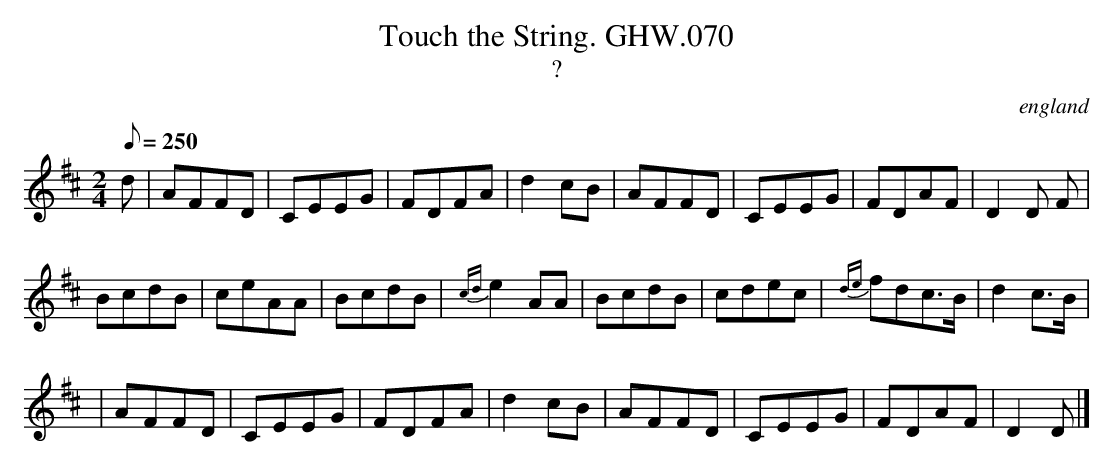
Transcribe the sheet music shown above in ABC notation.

X:1
T:Touch the String. GHW.070
T:?
O:england
M:2/4
L:1/8
Q:250
K:D
d|AFFD|CEEG|FDFA|d2cB|AFFD|CEEG|FDAF|D2D F|
BcdB|ceAA|BcdB|{cd}e2 AA|BcdB|cdec|{de}fdc>B|d2c>B|
|AFFD|CEEG|FDFA|d2cB|AFFD|CEEG|FDAF|D2D|]
